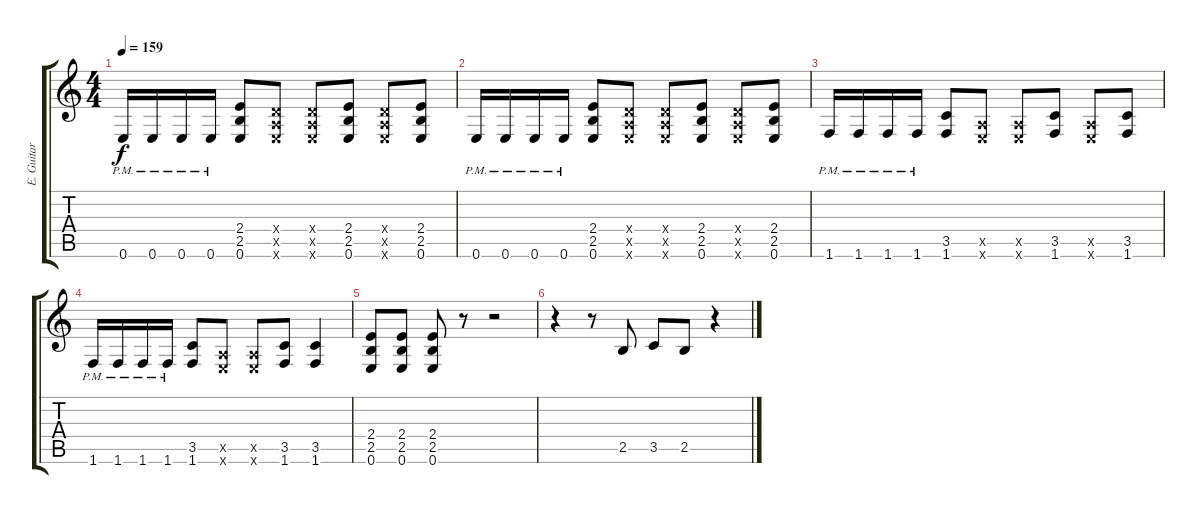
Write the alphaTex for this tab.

\track ("E. Guitar I" "E. Guitar ") {instrument overdrivenguitar}
\staff {score tabs}
\tuning (E4 B3 G3 D3 A2 E2) {hide}
\ts (4 4)
\tempo 159
\clef g2
\ks c
0.6{pm}.16{dy f} 0.6{pm}.16 0.6{pm}.16 0.6{pm}.16 (2.4 2.5 0.6).8 (0.4{x} 0.5{x} 0.6{x}).8 (0.4{x} 0.5{x} 0.6{x}).8 (2.4 2.5 0.6).8 (0.4{x} 0.5{x} 0.6{x}).8 (2.4 2.5 0.6).8 |
0.6{pm}.16 0.6{pm}.16 0.6{pm}.16 0.6{pm}.16 (2.4 2.5 0.6).8 (0.4{x} 0.5{x} 0.6{x}).8 (0.4{x} 0.5{x} 0.6{x}).8 (2.4 2.5 0.6).8 (0.4{x} 0.5{x} 0.6{x}).8 (2.4 2.5 0.6).8 |
1.6{pm}.16 1.6{pm}.16 1.6{pm}.16 1.6{pm}.16 (3.5 1.6).8 (0.5{x} 0.6{x}).8 (0.5{x} 0.6{x}).8 (3.5 1.6).8 (0.5{x} 0.6{x}).8 (3.5 1.6).8 |
1.6{pm}.16 1.6{pm}.16 1.6{pm}.16 1.6{pm}.16 (3.5 1.6).8 (0.5{x} 0.6{x}).8 (0.5{x} 0.6{x}).8 (3.5 1.6).8 (3.5 1.6).4 |
(2.4 2.5 0.6).8 (2.4 2.5 0.6).8 (2.4 2.5 0.6).8 r.8 r.2 |
r.4 r.8 2.5.8 3.5.8 2.5.8 r.4
